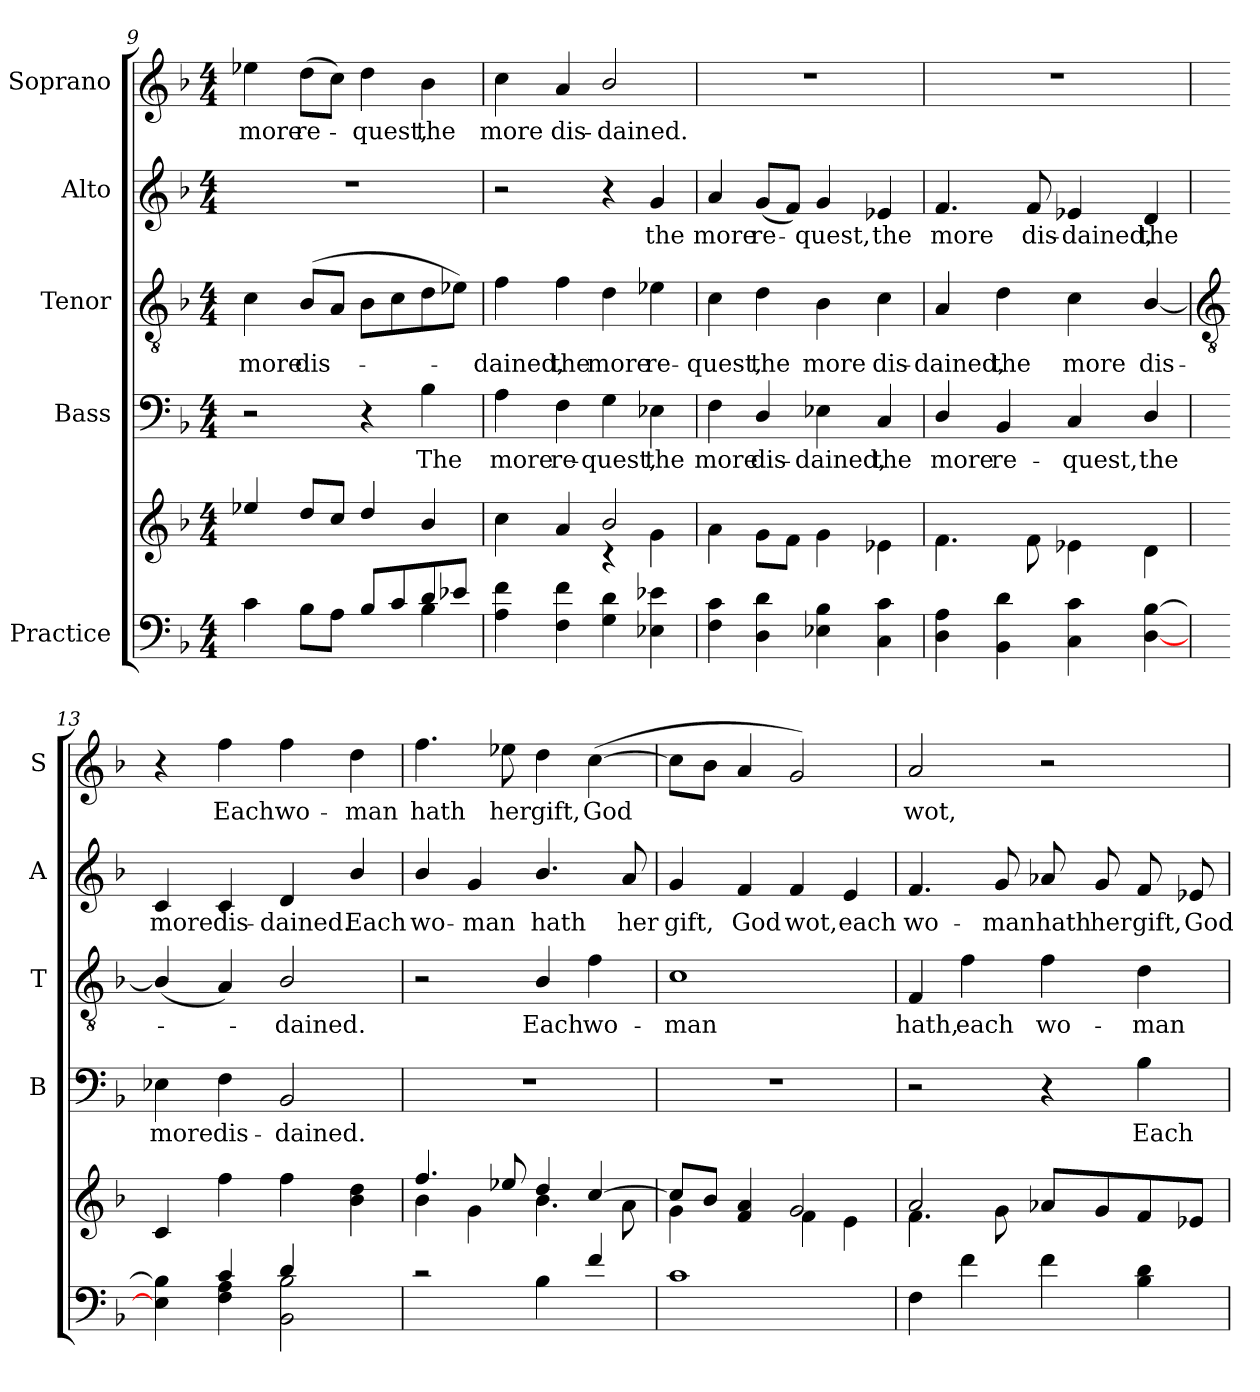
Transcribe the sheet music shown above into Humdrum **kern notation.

**kern	**kern	**kern	**text	**kern	**text	**kern	**text	**kern	**text
*part5	*part5	*part4	*part4	*part3	*part3	*part2	*part2	*part1	*part1
*staff6	*staff5	*staff4	*staff4	*staff3	*staff3	*staff2	*staff2	*staff1	*staff1
*I"Practice	*	*I"Bass	*	*I"Tenor	*	*I"Alto	*	*I"Soprano	*
*	*	*I'B	*	*I'T	*	*I'A	*	*I'S	*
!!LO:LB:g=z
*clefF4	*clefG2	*clefF4	*	*clefGv2	*	*clefG2	*	*clefG2	*
*k[b-]	*k[b-]	*k[b-]	*	*k[b-]	*	*k[b-]	*	*k[b-]	*
*F:	*F:	*F:	*	*F:	*	*F:	*	*F:	*
*M4/4	*M4/4	*M4/4	*	*M4/4	*	*M4/4	*	*M4/4	*
=9	=9	=9	=9	=9	=9	=9	=9	=9	=9
*^	*^	*	*	*	*	*	*	*	*
!	!	!	!	!	!	!	!LO:LY:b	!	!	!	!LO:LY:b
4c	2ryy	4ee-X	1ryy	2r	.	4c	more	1r	.	4ee-X	more
!	!	!	!	!	!	!	!LO:LY:b	!	!	!	!LO:LY:b
8B-L	.	8ddL	.	.	.	(>8B-L	dis-	.	.	(>8ddL	re-
8AJ	.	8ccJ	.	.	.	8AJ	.	.	.	8ccJ)	.
!	!	!	!	!	!	!	!	!	!	!	!LO:LY:b
8B-/L	4ryy	4dd	.	4r	.	8B-L	.	.	.	4dd	quest,
8c/	.	.	.	.	.	8c	.	.	.	.	.
!	!	!	!	!	!LO:LY:b	!	!	!	!	!	!LO:LY:b
8d/	4B-	4b-	.	4B-	The	8d	.	.	.	4b-	the
8e-X/J	.	.	.	.	.	8e-XJ)	.	.	.	.	.
=10	=10	=10	=10	=10	=10	=10	=10	=10	=10	=10	=10
!	!	!	!	!	!LO:LY:b	!	!LO:LY:b	!	!	!	!LO:LY:b
1ryy	4A 4f	4cc	2ryy	4A	more	4f	dained,	2r	.	4cc	more
!	!	!	!	!	!LO:LY:b	!	!LO:LY:b	!	!	!	!LO:LY:b
.	4F 4f	4a	.	4F	re-	4f	the	.	.	4a	dis-
!	!	!	!	!	!LO:LY:b	!	!LO:LY:b	!	!	!	!LO:LY:b
.	4G 4d	2b-/	4r	4G	-quest,	4d	more	4r	.	2b-/	-dained.
!	!	!	!	!	!LO:LY:b	!	!LO:LY:b	!	!LO:LY:b	!	!
.	4E-X 4e-X	.	4g\	4E-X	the	4e-X	re-	4g	the	.	.
=11	=11	=11	=11	=11	=11	=11	=11	=11	=11	=11	=11
!	!	!	!	!	!LO:LY:b	!	!LO:LY:b	!	!LO:LY:b	!	!
1ryy	4F 4c	1ryy	4a	4F	more	4c	-quest,	4a	more	1r	.
!	!	!	!	!	!LO:LY:b	!	!LO:LY:b	!	!LO:LY:b	!	!
.	4D\ 4d\	.	8gL	4D/	dis-	4d	the	(<8gL	re-	.	.
.	.	.	8fJ	.	.	.	.	8fJ)	.	.	.
!	!	!	!	!	!LO:LY:b	!	!LO:LY:b	!	!LO:LY:b	!	!
.	4E-X 4B-	.	4g	4E-X	-dained,	4B-	more	4g	quest,	.	.
!	!	!	!	!	!LO:LY:b	!	!LO:LY:b	!	!LO:LY:b	!	!
.	4C\ 4c\	.	4e-X	4C	the	4c	dis-	4e-X	the	.	.
=12	=12	=12	=12	=12	=12	=12	=12	=12	=12	=12	=12
!	!	!	!	!	!LO:LY:b	!	!LO:LY:b	!	!LO:LY:b	!	!
2.ryy	4D\ 4A\	1ryy	4.f	4D/	more	4A	-dained,	4.f	more	1r	.
!	!	!	!	!	!LO:LY:b	!	!LO:LY:b	!	!	!	!
.	4BB-\ 4d\	.	.	4BB-	re-	4d	the	.	.	.	.
!	!	!	!	!	!	!	!	!	!LO:LY:b	!	!
.	.	.	8f	.	.	.	.	8f	dis-	.	.
!	!	!	!	!	!LO:LY:b	!	!LO:LY:b	!	!LO:LY:b	!	!
.	4C\ 4c\	.	4e-X	4C	-quest,	4c	more	4e-X	-dained,	.	.
!	!	!	!	!	!LO:LY:b	!	!LO:LY:b	!	!LO:LY:b	!	!
[4D\ [4B-\	4ryy	.	4d	4D/	the	[4B-/	dis-	4d	the	.	.
*v	*v	*	*	*	*	*	*	*	*	*	*
!!LO:LB:g=z
=13	=13	=13	=13	=13	=13	=13	=13	=13	=13	=13
*	*	*	*	*	*clefGv2	*	*	*	*	*
*^	*	*	*	*	*	*	*	*	*	*
*	*^	*	*	*	*	*	*	*	*	*	*
!	!	!	!	!	!	!LO:LY:b	!	!	!	!LO:LY:b	!	!
4ryy	4E-\] 4B-\]	2ryy	4ryy	4c	4E-X	more	(<4B-/]	.	4c	more	4r	.
!	!	!	!	!	!	!LO:LY:b	!	!	!	!LO:LY:b	!	!LO:LY:b
4c	4F 4A	.	4ff\	2ryy	4F	dis-	4A)	.	4c	dis-	4ff	Each
!	!	!	!	!	!	!LO:LY:b	!	!LO:LY:b	!	!LO:LY:b	!	!LO:LY:b
4d/	2ryy	2BB-\ 2B-\	4ff\	.	2BB-	-dained.	2B-/	dained.	4d	-dained.	4ff	wo-
!	!	!	!	!	!	!	!	!	!	!LO:LY:b	!	!LO:LY:b
4ryy	.	.	4b-\ 4dd\	4ryy	.	.	.	.	4b-/	Each	4dd	-man
*	*v	*v	*	*	*	*	*	*	*	*	*	*
=14	=14	=14	=14	=14	=14	=14	=14	=14	=14	=14	=14
!	!	!	!	!	!	!	!	!	!LO:LY:b	!	!LO:LY:b
2r	1ryy	4.ff/	4b-\	1r	.	2r	.	4b-/	wo-	4.ff	hath
!	!	!	!	!	!	!	!	!	!LO:LY:b	!	!
.	.	.	4g\	.	.	.	.	4g	-man	.	.
!	!	!	!	!	!	!	!	!	!	!	!LO:LY:b
.	.	8ee-X/	.	.	.	.	.	.	.	8ee-X	her
!	!	!	!	!	!	!	!LO:LY:b	!	!LO:LY:b	!	!LO:LY:b
4B-\	.	4dd/	4.b-\	.	.	4B-/	Each	4.b-/	hath	4dd	gift,
!	!	!	!	!	!	!	!LO:LY:b	!	!	!	!LO:LY:b
4f	.	[4cc/	.	.	.	4f	wo-	.	.	(<[4cc	God
!	!	!	!	!	!	!	!	!	!LO:LY:b	!	!
.	.	.	8a\	.	.	.	.	8a	her	.	.
=15	=15	=15	=15	=15	=15	=15	=15	=15	=15	=15	=15
!	!	!	!	!	!	!	!LO:LY:b	!	!LO:LY:b	!	!
1c	1ryy	8cc/L]	4g\	1r	.	1c	-man	4g	gift,	8ccL]	.
.	.	8b-/J	.	.	.	.	.	.	.	8b-J	.
!	!	!	!	!	!	!	!	!	!LO:LY:b	!	!
.	.	4f/ 4a/	4ryy	.	.	.	.	4f	God	4a	.
!	!	!	!	!	!	!	!	!	!LO:LY:b	!	!
.	.	2g/	4f\	.	.	.	.	4f	wot,	2g)	.
!	!	!	!	!	!	!	!	!	!LO:LY:b	!	!
.	.	.	4e\	.	.	.	.	4e	each	.	.
=16	=16	=16	=16	=16	=16	=16	=16	=16	=16	=16	=16
!	!	!	!	!	!	!	!LO:LY:b	!	!LO:LY:b	!	!LO:LY:b
4F	2ryy	2a/	4.f\	2r	.	4F	hath,	4.f	wo-	2a	wot,
!	!	!	!	!	!	!	!LO:LY:b	!	!	!	!
4f	.	.	.	.	.	4f	each	.	.	.	.
!	!	!	!	!	!	!	!	!	!LO:LY:b	!	!
.	.	.	8g\	.	.	.	.	8g	-man	.	.
!	!	!	!	!	!	!	!LO:LY:b	!	!LO:LY:b	!	!
4f	4ryy	2ryy	8a-XL	4r	.	4f	wo-	8a-X	hath	2r	.
!	!	!	!	!	!	!	!	!	!LO:LY:b	!	!
.	.	.	8g	.	.	.	.	8g	her	.	.
!	!	!	!	!	!LO:LY:b	!	!LO:LY:b	!	!LO:LY:b	!	!
4B- 4d	4ryy	.	8f	4B-	Each	4d	-man	8f	gift,	.	.
!	!	!	!	!	!	!	!	!	!LO:LY:b	!	!
.	.	.	8e-XJ	.	.	.	.	8e-X	God	.	.
*v	*v	*	*	*	*	*	*	*	*	*	*
*	*v	*v	*	*	*	*	*	*	*	*
=	=	=	=	=	=	=	=	=	=
*-	*-	*-	*-	*-	*-	*-	*-	*-	*-
